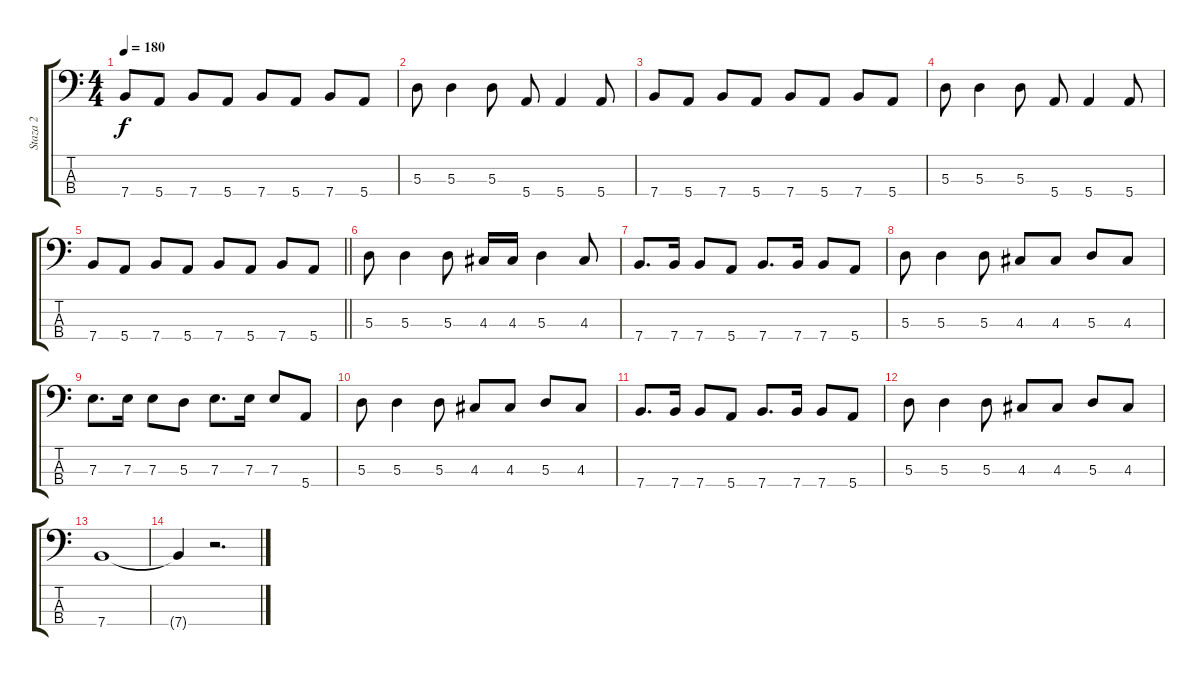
\track ("Staza 2" "Staza 2") {instrument electricbassfinger}
\staff {score tabs}
\tuning (G2 D2 A1 E1) {hide}
\ts (4 4)
\tempo 180
\clef f4
\ks c
7.4.8{dy f} 5.4.8 7.4.8 5.4.8 7.4.8 5.4.8 7.4.8 5.4.8 |
5.3.8 5.3.4 5.3.8 5.4.8 5.4.4 5.4.8 |
7.4.8 5.4.8 7.4.8 5.4.8 7.4.8 5.4.8 7.4.8 5.4.8 |
5.3.8 5.3.4 5.3.8 5.4.8 5.4.4 5.4.8 |
\barLineRight lightlight
7.4.8 5.4.8 7.4.8 5.4.8 7.4.8 5.4.8 7.4.8 5.4.8 |
5.3.8 5.3.4 5.3.8 4.3.16 4.3.16 5.3.4 4.3.8 |
7.4.8{d} 7.4.16 7.4.8 5.4.8 7.4.8{d} 7.4.16 7.4.8 5.4.8 |
5.3.8 5.3.4 5.3.8 4.3.8 4.3.8 5.3.8 4.3.8 |
7.3.8{d} 7.3.16 7.3.8 5.3.8 7.3.8{d} 7.3.16 7.3.8 5.4.8 |
5.3.8 5.3.4 5.3.8 4.3.8 4.3.8 5.3.8 4.3.8 |
7.4.8{d} 7.4.16 7.4.8 5.4.8 7.4.8{d} 7.4.16 7.4.8 5.4.8 |
5.3.8 5.3.4 5.3.8 4.3.8 4.3.8 5.3.8 4.3.8 |
7.4.1 |
7.4{t}.4 r.2{d}
